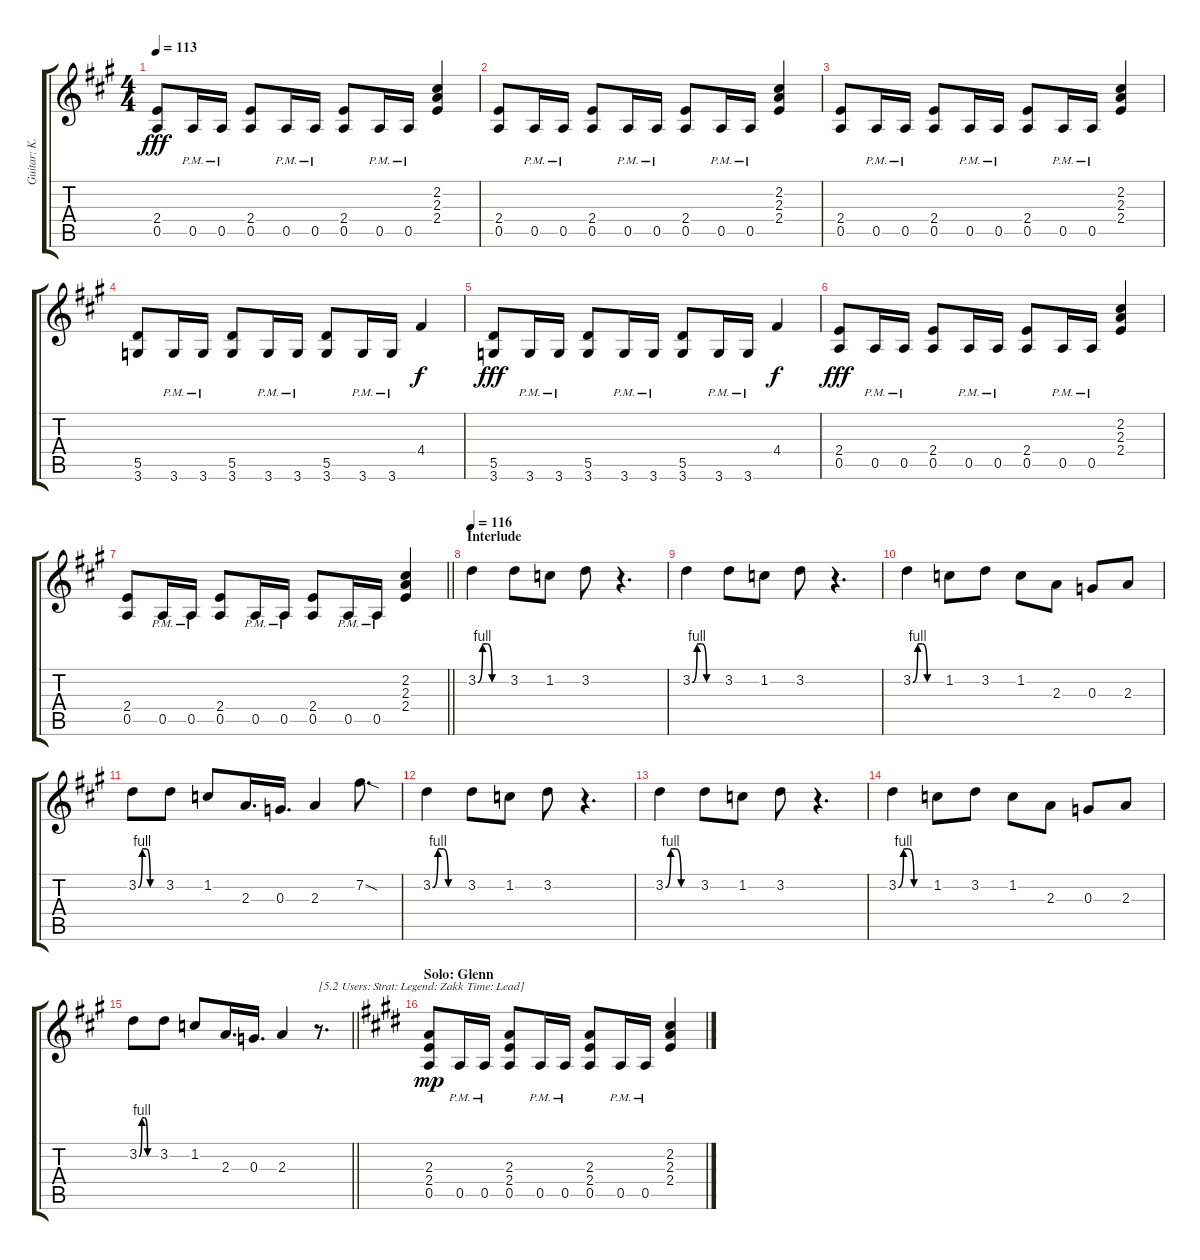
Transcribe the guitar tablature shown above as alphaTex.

\track ("Guitar: K.K." "Guitar: K.") {instrument distortionguitar}
\staff {score tabs}
\tuning (E4 B3 G3 D3 A2 E2) {hide}
\ts (4 4)
\tempo 113
\clef g2
\ks a
(2.4 0.5).8{dy fff} 0.5{pm}.16 0.5{pm}.16 (2.4 0.5).8 0.5{pm}.16 0.5{pm}.16 (2.4 0.5).8 0.5{pm}.16 0.5{pm}.16 (2.2 2.3 2.4).4 |
(2.4 0.5).8 0.5{pm}.16 0.5{pm}.16 (2.4 0.5).8 0.5{pm}.16 0.5{pm}.16 (2.4 0.5).8 0.5{pm}.16 0.5{pm}.16 (2.2 2.3 2.4).4 |
(2.4 0.5).8 0.5{pm}.16 0.5{pm}.16 (2.4 0.5).8 0.5{pm}.16 0.5{pm}.16 (2.4 0.5).8 0.5{pm}.16 0.5{pm}.16 (2.2 2.3 2.4).4 |
(5.5 3.6).8 3.6{pm}.16 3.6{pm}.16 (5.5 3.6).8 3.6{pm}.16 3.6{pm}.16 (5.5 3.6).8 3.6{pm}.16 3.6{pm}.16 4.4.4{dy f} |
(5.5 3.6).8{dy fff} 3.6{pm}.16 3.6{pm}.16 (5.5 3.6).8 3.6{pm}.16 3.6{pm}.16 (5.5 3.6).8 3.6{pm}.16 3.6{pm}.16 4.4.4{dy f} |
(2.4 0.5).8{dy fff} 0.5{pm}.16 0.5{pm}.16 (2.4 0.5).8 0.5{pm}.16 0.5{pm}.16 (2.4 0.5).8 0.5{pm}.16 0.5{pm}.16 (2.2 2.3 2.4).4 |
\barLineRight lightlight
(2.4 0.5).8 0.5{pm}.16 0.5{pm}.16 (2.4 0.5).8 0.5{pm}.16 0.5{pm}.16 (2.4 0.5).8 0.5{pm}.16 0.5{pm}.16 (2.2 2.3 2.4).4 |
\section ("" "Interlude")
\tempo 116
3.2{be (custom 0 0 10 4 20 4 30 0 60 0)}.4 3.2.8 1.2.8 3.2.8 r.4{d} |
3.2{be (custom 0 0 10 4 20 4 30 0 60 0)}.4 3.2.8 1.2.8 3.2.8 r.4{d} |
3.2{be (custom 0 0 10 4 20 4 30 0 60 0)}.4 1.2.8 3.2.8 1.2.8 2.3.8 0.3.8 2.3.8 |
3.2{be (custom 0 0 10 4 20 4 30 0 60 0)}.8 3.2.8 1.2.8 2.3.16{d} 0.3.16{d} 2.3.4 7.2{sod}.8{d} |
3.2{be (custom 0 0 10 4 20 4 30 0 60 0)}.4 3.2.8 1.2.8 3.2.8 r.4{d} |
3.2{be (custom 0 0 10 4 20 4 30 0 60 0)}.4 3.2.8 1.2.8 3.2.8 r.4{d} |
3.2{be (custom 0 0 10 4 20 4 30 0 60 0)}.4 1.2.8 3.2.8 1.2.8 2.3.8 0.3.8 2.3.8 |
\barLineRight lightlight
3.2{be (custom 0 0 10 4 20 4 30 0 60 0)}.8 3.2.8 1.2.8 2.3.16{d} 0.3.16{d} 2.3.4 r.8{d txt "[5.2 Users: Strat: Legend: Zakk Time: Lead]"} |
\section ("" "Solo: Glenn")
\ks e
(2.3 2.4 0.5).8{dy mp} 0.5{pm}.16 0.5{pm}.16 (2.3 2.4 0.5).8 0.5{pm}.16 0.5{pm}.16 (2.3 2.4 0.5).8 0.5{pm}.16 0.5{pm}.16 (2.2 2.3 2.4).4
